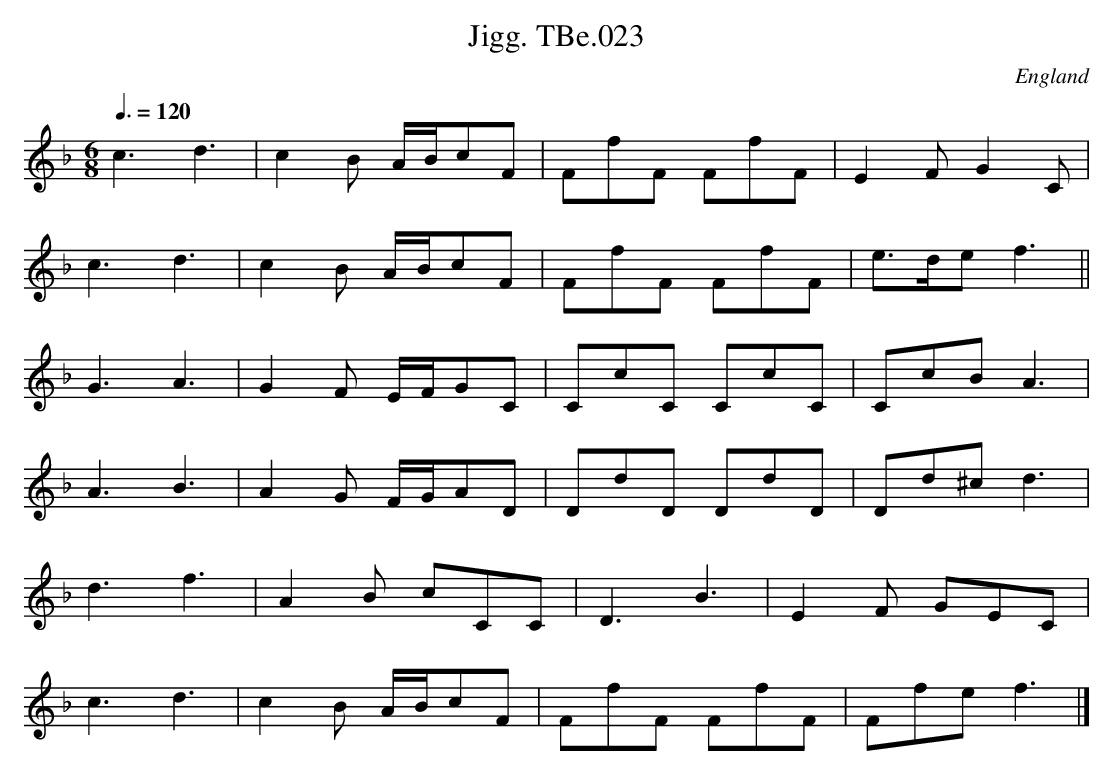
X:1
T:Jigg. TBe.023
L:1/8
M:6/8
O:England
Q:3/8=120
K:F major
c3d3 | c2B A/B/cF | FfF FfF | E2FG2C |!
c3d3 | c2B A/B/cF |  FfF FfF | e>de f3 ||!
G3A3 | G2 F E/F/GC | CcC CcC | CcB A3 |!
A3B3 | A2 G  F/G/AD | DdD DdD | Dd^c d3 |!
d3f3 | A2B cCC | D3 B3 | E2F GEC |!
c3d3 | c2 B A/B/cF | FfF FfF | Ffe f3 |]
